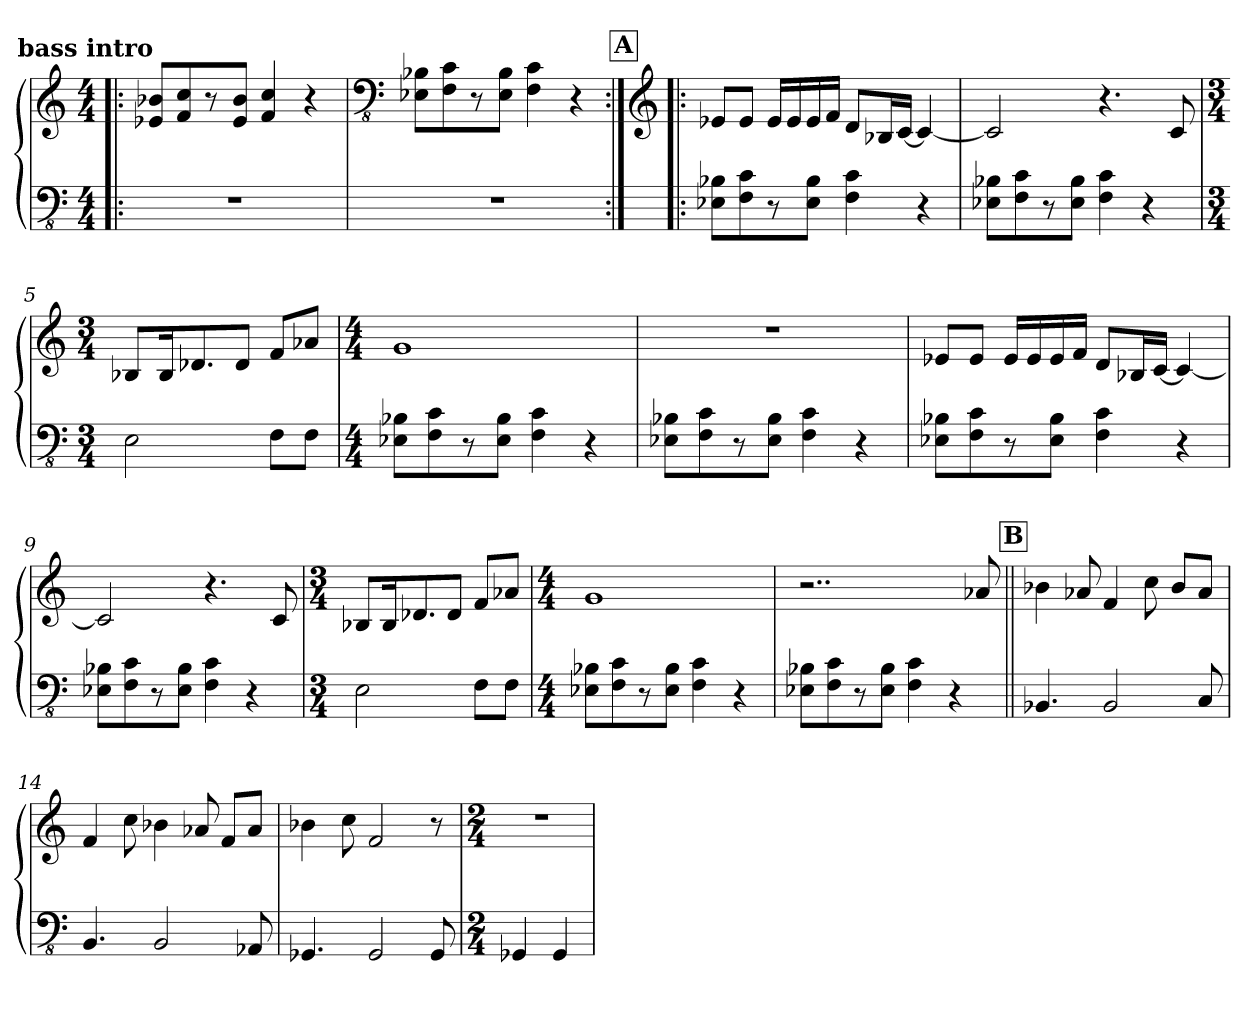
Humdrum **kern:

**kern	**kern
*part2	*part1
*staff2	*staff1
*clefFv4	*clefG2
*k[]	*k[]
*C:	*C:
*M4/4	*M4/4
!!LO:REH:place=s1:a:enc=none:fs=14:t=bass intro
=1!|:	=1!|:
1r	8e-X/ 8b-X/L
.	8f/ 8cc/
.	8r
.	8e-/ 8b-/J
.	4f/ 4cc/
.	4r
=2	=2
*	*clefFv4
1r	8EE-X\ 8BB-X\L
.	8FF\ 8C\
.	8r
.	8EE-\ 8BB-\J
.	4FF\ 4C\
.	4r
!!LO:LB:g=z
!!LO:REH:place=s1:b:fs=14:t=A
=3:|!|:	=3:|!|:
*	*clefG2
8EE-X\ 8BB-X\L	8e-X/L
8FF\ 8C\	8e-/J
8r	16e-/LL
.	16e-/
8EE-\ 8BB-\J	16e-/
.	16f/JJ
4FF\ 4C\	8d/L
.	16B-X/L
.	[16c/JJ
4r	4c/_
=4	=4
8EE-X\ 8BB-X\L	2c/]
8FF\ 8C\	.
8r	.
8EE-\ 8BB-\J	.
4FF\ 4C\	4.r
4r	.
.	8c/
=5	=5
*M3/4	*M3/4
2EE\	8B-X/L
.	16B-/k
.	8.d-X/
.	8d-/J
8FF\L	8f/L
8FF\J	8a-X/J
=6	=6
*M4/4	*M4/4
8EE-X\ 8BB-X\L	1g
8FF\ 8C\	.
8r	.
8EE-\ 8BB-\J	.
4FF\ 4C\	.
4r	.
!!LO:LB:g=z
=7	=7
8EE-X\ 8BB-X\L	1r
8FF\ 8C\	.
8r	.
8EE-\ 8BB-\J	.
4FF\ 4C\	.
4r	.
=8	=8
8EE-X\ 8BB-X\L	8e-X/L
8FF\ 8C\	8e-/J
8r	16e-/LL
.	16e-/
8EE-\ 8BB-\J	16e-/
.	16f/JJ
4FF\ 4C\	8d/L
.	16B-X/L
.	[16c/JJ
4r	4c/_
=9	=9
8EE-X\ 8BB-X\L	2c/]
8FF\ 8C\	.
8r	.
8EE-\ 8BB-\J	.
4FF\ 4C\	4.r
4r	.
.	8c/
=10	=10
*M3/4	*M3/4
2EE\	8B-X/L
.	16B-/k
.	8.d-X/
.	8d-/J
8FF\L	8f/L
8FF\J	8a-X/J
!!LO:LB:g=z
=11	=11
*M4/4	*M4/4
8EE-X\ 8BB-X\L	1g
8FF\ 8C\	.
8r	.
8EE-\ 8BB-\J	.
4FF\ 4C\	.
4r	.
=12	=12
8EE-X\ 8BB-X\L	2..r
8FF\ 8C\	.
8r	.
8EE-\ 8BB-\J	.
4FF\ 4C\	.
4r	.
.	8a-X/
!!LO:REH:place=s1:a:fs=14:t=B
=13||	=13||
4.BBB-X/	4b-X\
.	8a-X/
2BBB-/	4f/
.	8cc\
.	8b-/L
8CC/	8a-/J
=14	=14
4.BBB/	4f/
.	8cc\
2BBB/	4b-X\
.	8a-X/
.	8f/L
8AAA-X/	8a-/J
!!LO:LB:g=z
=15	=15
4.GGG-X/	4b-X\
.	8cc\
2GGG-/	2f/
8GGG-/	8r
=16	=16
*M2/4	*M2/4
4GGG-X/	2r
4GGG-/	.
=	=
*-	*-
